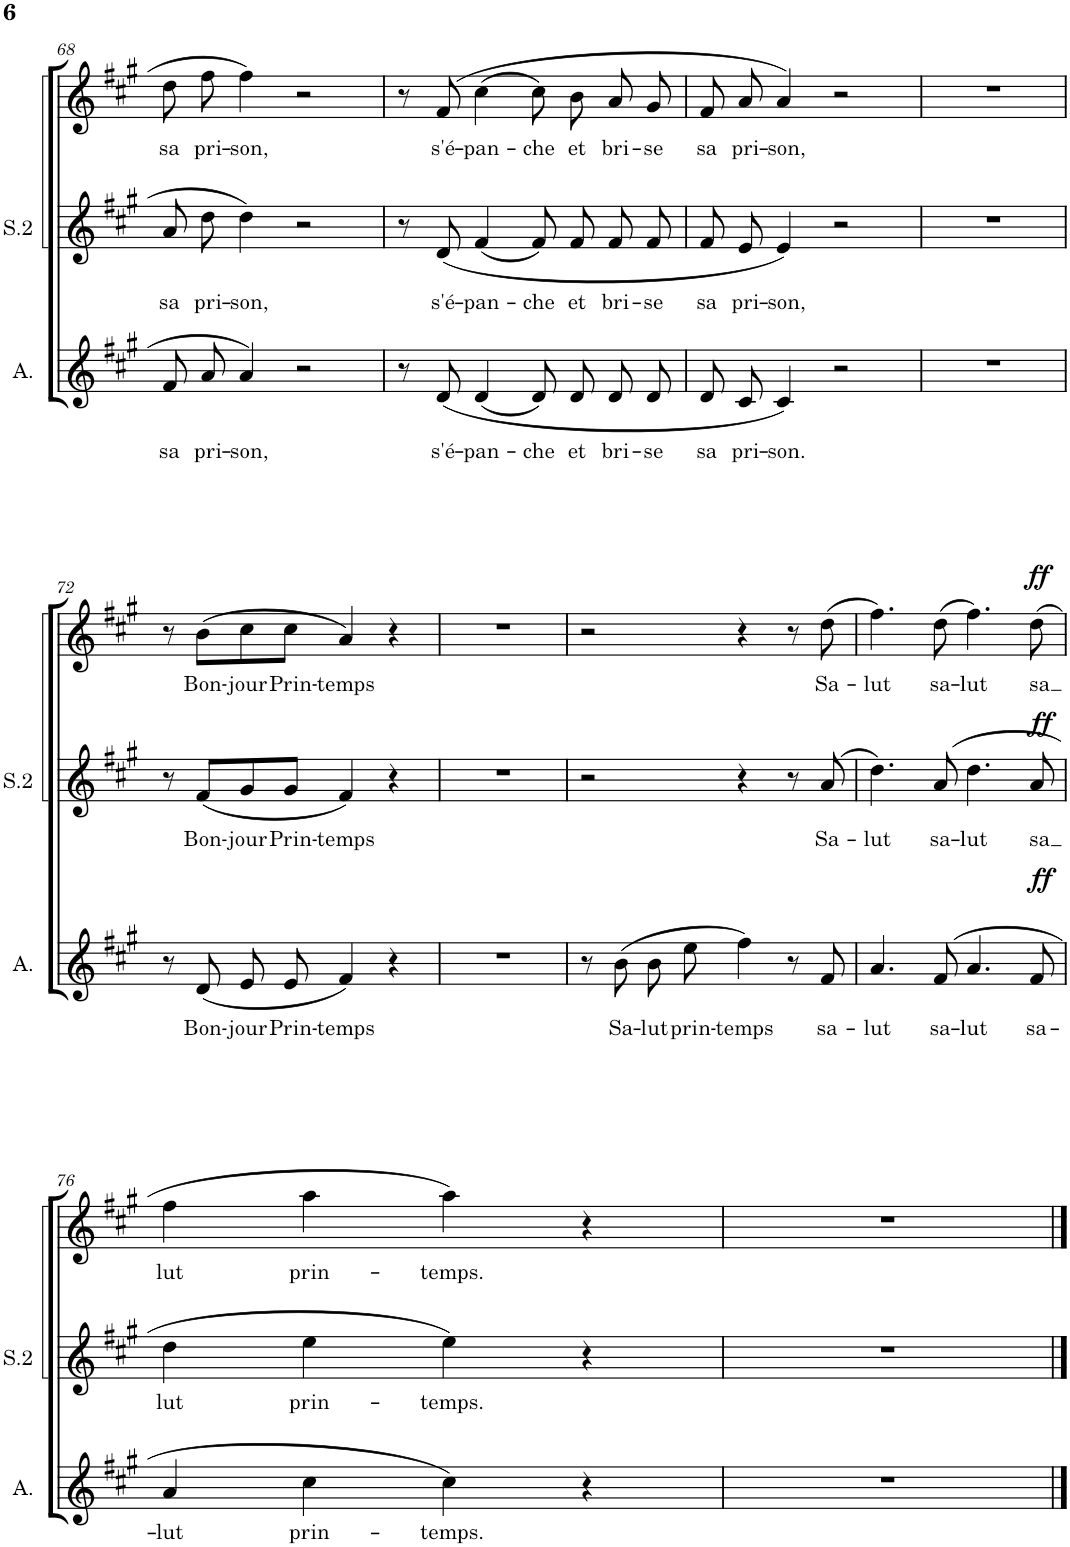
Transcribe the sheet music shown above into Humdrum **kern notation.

**kern	**text	**dynam	**kern	**text	**dynam	**kern	**text	**dynam
*part3	*part3	*part3	*part2	*part2	*part2	*part1	*part1	*part1
*staff3	*staff3	*staff3	*staff2	*staff2	*staff2	*staff1	*staff1	*staff1
*I"Alto	*	*	*I"Soprano 2	*	*	*I"Soprano 1	*	*
*I'A.	*	*	*I'S.2	*	*	*I'S.1	*	*
!!LO:PB:g=z
*clefG2	*	*	*clefG2	*	*	*clefG2	*	*
*k[f#c#g#]	*	*	*k[f#c#g#]	*	*	*k[f#c#g#]	*	*
*M4/4	*	*	*M4/4	*	*	*M4/4	*	*
*met(c)	*	*	*met(c)	*	*	*met(c)	*	*
=68	=68	=68	=68	=68	=68	=68	=68	=68
!	!LO:LY:b	!	!	!LO:LY:b	!	!	!LO:LY:b	!
8f#/L	sa	.	8a/	sa	.	8dd\	sa	.
!	!LO:LY:b	!	!	!LO:LY:b	!	!	!LO:LY:b	!
8a/J	pri-	.	8dd\	pri-	.	8ff#\	pri-	.
!	!LO:LY:b	!	!	!LO:LY:b	!	!	!LO:LY:b	!
4a/	-son,	.	4dd\	-son,	.	4ff#\	-son,	.
2r	.	.	2r	.	.	2r	.	.
=69	=69	=69	=69	=69	=69	=69	=69	=69
8r	.	.	8r	.	.	8r	.	.
!	!LO:LY:b	!	!	!LO:LY:b	!	!	!LO:LY:b	!
(8d/	s'é-	.	(8d/	s'é-	.	(8f#/	s'é-	.
!	!LO:LY:b	!	!	!LO:LY:b	!	!	!LO:LY:b	!
(4d/	-pan-	.	(4f#/	-pan-	.	(4cc#\	-pan-	.
!	!LO:LY:b	!	!	!LO:LY:b	!	!	!LO:LY:b	!
8d/L)	-che	.	8f#/)	-che	.	8cc#\)	-che	.
!	!LO:LY:b	!	!	!LO:LY:b	!	!	!LO:LY:b	!
8d/J	et	.	8f#/	et	.	8b\	et	.
!	!LO:LY:b	!	!	!LO:LY:b	!	!	!LO:LY:b	!
8d/L	bri-	.	8f#/	bri-	.	8a/	bri-	.
!	!LO:LY:b	!	!	!LO:LY:b	!	!	!LO:LY:b	!
8d/J	-se	.	8f#/	-se	.	8g#/	-se	.
=70	=70	=70	=70	=70	=70	=70	=70	=70
!	!LO:LY:b	!	!	!LO:LY:b	!	!	!LO:LY:b	!
8d/L	sa	.	8f#/	sa	.	8f#/	sa	.
!	!LO:LY:b	!	!	!LO:LY:b	!	!	!LO:LY:b	!
8c#/J	pri-	.	8e/	pri-	.	8a/	pri-	.
!	!LO:LY:b	!	!	!LO:LY:b	!	!	!LO:LY:b	!
4c#/)	-son.	.	4e/)	-son,	.	4a/)	-son,	.
2r	.	.	2r	.	.	2r	.	.
=71	=71	=71	=71	=71	=71	=71	=71	=71
1r	.	.	1r	.	.	1r	.	.
!!LO:LB:g=z
=72	=72	=72	=72	=72	=72	=72	=72	=72
8r	.	.	8r	.	.	8r	.	.
!	!LO:LY:b	!	!	!LO:LY:b	!	!	!LO:LY:b	!
(8d/	Bon-	.	(8f#/L	Bon-	.	(8b\L	Bon-	.
!	!LO:LY:b	!	!	!LO:LY:b	!	!	!LO:LY:b	!
8e/L	-jour	.	8g#/	-jour	.	8cc#\	-jour	.
!	!LO:LY:b	!	!	!LO:LY:b	!	!	!LO:LY:b	!
8e/J	Prin-	.	8g#/J	Prin-	.	8cc#\J	Prin-	.
!	!LO:LY:b	!	!	!LO:LY:b	!	!	!LO:LY:b	!
4f#/)	-temps	.	4f#/)	-temps	.	4a/)	-temps	.
4r	.	.	4r	.	.	4r	.	.
=73	=73	=73	=73	=73	=73	=73	=73	=73
1r	.	.	1r	.	.	1r	.	.
=74	=74	=74	=74	=74	=74	=74	=74	=74
8r	.	.	2r	.	.	2r	.	.
!	!LO:LY:b	!	!	!	!	!	!	!
(8b\	Sa-	.	.	.	.	.	.	.
!	!LO:LY:b	!	!	!	!	!	!	!
8b\L	-lut	.	.	.	.	.	.	.
!	!LO:LY:b	!	!	!	!	!	!	!
8ee\J	prin-	.	.	.	.	.	.	.
!	!LO:LY:b	!	!	!	!	!	!	!
4ff#\)	-temps	.	4r	.	.	4r	.	.
8r	.	.	8r	.	.	8r	.	.
!	!LO:LY:b	!	!	!LO:LY:b	!	!	!LO:LY:b	!
8f#/	sa-	.	(8a/	Sa-	.	(8dd\	Sa-	.
=75	=75	=75	=75	=75	=75	=75	=75	=75
!	!LO:LY:b	!	!	!LO:LY:b	!	!	!LO:LY:b	!
4.a/	-lut	.	4.dd\)	-lut	.	4.ff#\)	-lut	.
!	!LO:LY:b	!	!	!LO:LY:b	!	!	!LO:LY:b	!
(8f#/	sa-	.	(8a/	sa-	.	(8dd\	sa-	.
!	!LO:LY:b	!	!	!LO:LY:b	!	!	!LO:LY:b	!
4.a/	-lut	.	4.dd\	-lut	.	4.ff#\)	-lut	.
!	!LO:LY:b	!LO:DY:a	!	!LO:LY:b	!LO:DY:a	!	!LO:LY:b	!LO:DY:a
8f#/	sa-	ff	8a/	sa	ff	(8dd\	sa	ff
!!LO:LB:g=z
=76	=76	=76	=76	=76	=76	=76	=76	=76
!	!LO:LY:b	!	!	!LO:LY:b	!	!	!LO:LY:b	!
4a/	-lut	.	4dd\	lut	.	4ff#\	lut	.
!	!LO:LY:b	!	!	!LO:LY:b	!	!	!LO:LY:b	!
4cc#\	prin-	.	4ee\	prin-	.	4aa\	prin-	.
!	!LO:LY:b	!	!	!LO:LY:b	!	!	!LO:LY:b	!
4cc#\)	-temps.	.	4ee\)	-temps.	.	4aa\)	-temps.	.
4r	.	.	4r	.	.	4r	.	.
=77	=77	=77	=77	=77	=77	=77	=77	=77
1r	.	.	1r	.	.	1r	.	.
==	==	==	==	==	==	==	==	==
*-	*-	*-	*-	*-	*-	*-	*-	*-
